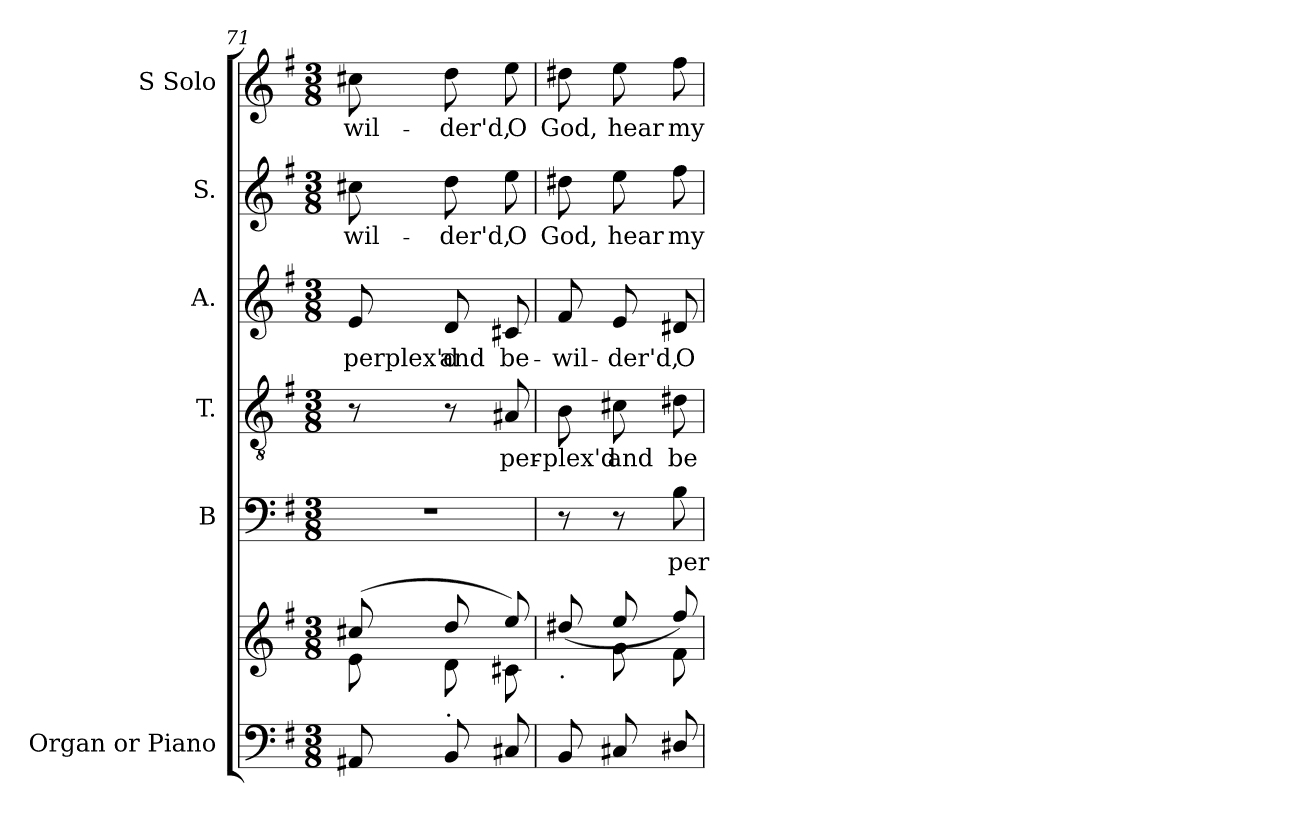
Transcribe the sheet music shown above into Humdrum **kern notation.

**kern	**kern	**kern	**text	**kern	**text	**kern	**text	**kern	**text	**kern	**text
*part6	*part6	*part5	*part5	*part4	*part4	*part3	*part3	*part2	*part2	*part1	*part1
*staff7	*staff6	*staff5	*staff5	*staff4	*staff4	*staff3	*staff3	*staff2	*staff2	*staff1	*staff1
*I"Organ or  Piano	*	*I"B	*	*I"T.	*	*I"A.	*	*I"S.	*	*I"S    Solo	*
*	*	*I'B.	*	*I'T.	*	*I'A.	*	*I'S.	*	*I'S.	*
!!LO:LB:g=z
*clefF4	*clefG2	*clefF4	*	*clefGv2	*	*clefG2	*	*clefG2	*	*clefG2	*
*	*	*	*	*ITrd7c12	*	*	*	*	*	*	*
*k[f#]	*k[f#]	*k[f#]	*	*k[f#]	*	*k[f#]	*	*k[f#]	*	*k[f#]	*
*G:	*G:	*G:	*	*G:	*	*G:	*	*G:	*	*G:	*
*M3/8	*M3/8	*M3/8	*	*M3/8	*	*M3/8	*	*M3/8	*	*M3/8	*
=71	=71	=71	=71	=71	=71	=71	=71	=71	=71	=71	=71
*	*^	*	*	*	*	*	*	*	*	*	*
8AA#X/	(8cc#X/	8e\	4.r	.	8r	.	8e/	perplex'd	8cc#X\	-wil-	8cc#X\	-wil-
!	!LO:TX:b:t=.	!	!	!	!	!	!	!	!	!	!	!
8BB/	8dd/	8d\	.	.	8r	.	8d/	and	8dd\	-der'd,	8dd\	-der'd,
8C#X/	8ee/)	8c#X\	.	.	8AA#X/	per-	8c#X/	be-	8ee\	O	8ee\	O
=72	=72	=72	=72	=72	=72	=72	=72	=72	=72	=72	=72	=72
!	!LO:TX:b:t=.	!	!	!	!	!	!	!	!	!	!	!
8BB/	(8dd#X/	8ryy	8r	.	8BB\	-plex'd	8f#/	-wil-	8dd#X\	God,	8dd#X\	God,
8C#X/	8ee/	8g\	8r	.	8C#X\	and	8e/	-der'd,	8ee\	hear	8ee\	hear
8D#X/	8ff#/)	8f#\	8B\	per-	8D#X\	be-	8d#X/	O	8ff#\	my	8ff#\	my
*	*v	*v	*	*	*	*	*	*	*	*	*	*
=	=	=	=	=	=	=	=	=	=	=	=
*-	*-	*-	*-	*-	*-	*-	*-	*-	*-	*-	*-
